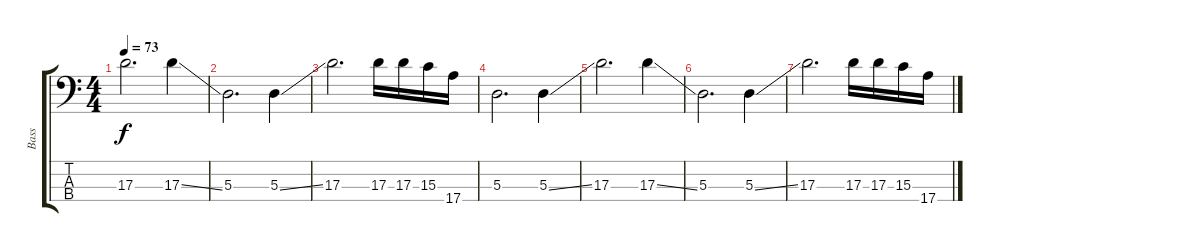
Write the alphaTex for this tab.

\track ("Bass" "Bass") {instrument electricbasspick}
\staff {score tabs}
\tuning (G2 D2 A1 E1) {hide}
\ts (4 4)
\tempo 73
\clef f4
\ks c
17.3.2{d dy f} 17.3{ss}.4 |
5.3.2{d} 5.3{ss}.4 |
17.3.2{d} 17.3.16 17.3.16 15.3.16 17.4.16 |
5.3.2{d volume 8} 5.3{ss}.4 |
17.3.2{d} 17.3{ss}.4 |
5.3.2{d volume 2} 5.3{ss}.4 |
17.3.2{d volume 0} 17.3.16{volume 0} 17.3.16 15.3.16 17.4.16
